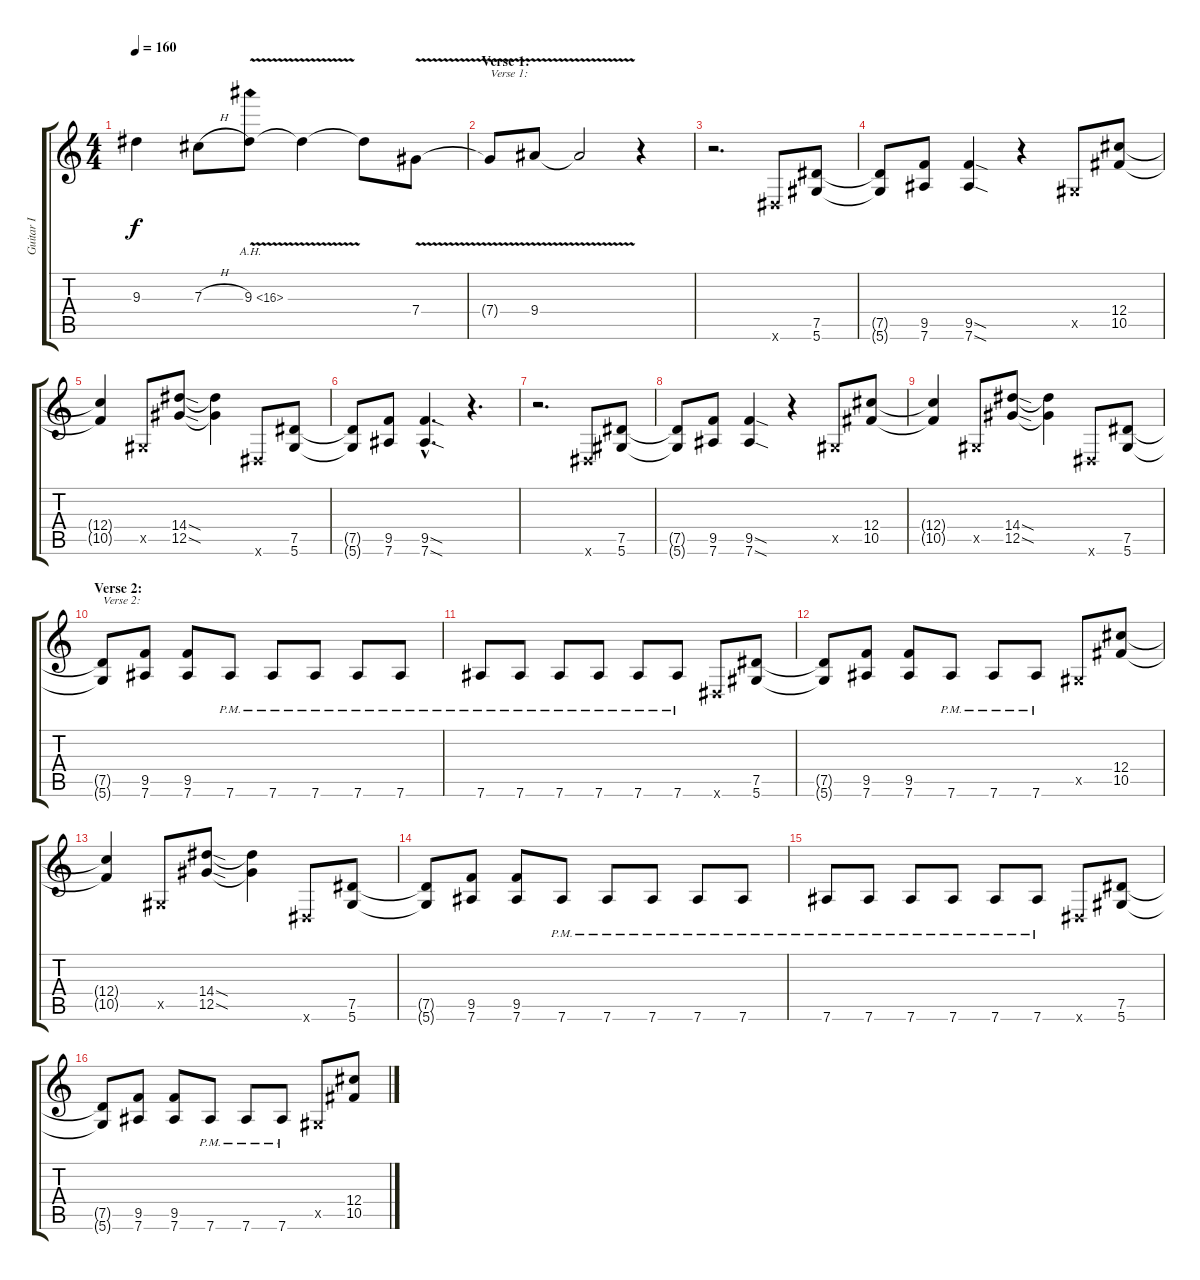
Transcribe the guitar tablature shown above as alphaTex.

\track ("Guitar I" "Guitar I") {instrument distortionguitar}
\staff {score tabs}
\tuning (Eb4 Bb3 Gb3 Db3 Ab2 Eb2) {hide}
\ts (4 4)
\tempo 160
\clef g2
\ks c
9.3{t}.4{dy f} 7.3{h}.8 9.3{ah 7 v}.8 9.3{t}.4 9.3{t}.8 7.4{v}.8 |
\section ("" "Verse 1:")
7.4{t}.8{txt "Verse 1:"} 9.4{v}.8 9.4{t}.2 r.4 |
r.2{d} 0.6{x}.8 (7.5 5.6).8 |
(7.5{t} 5.6{t}).8 (9.5 7.6).8 (9.5{sod} 7.6{sod}).4 r.4 0.5{x}.8 (12.4 10.5).8 |
(12.4{t} 10.5{t}).4 0.5{x}.8 (14.4{sod} 12.5{sod}).8 (14.4{t} 12.5{t}).4 0.6{x}.8 (7.5 5.6).8 |
(7.5{t} 5.6{t}).8 (9.5 7.6).8 (9.5{sod hac} 7.6{sod hac}).4{d} r.4{d} |
r.2{d} 0.6{x}.8 (7.5 5.6).8 |
(7.5{t} 5.6{t}).8 (9.5 7.6).8 (9.5{sod} 7.6{sod}).4 r.4 0.5{x}.8 (12.4 10.5).8 |
(12.4{t} 10.5{t}).4 0.5{x}.8 (14.4{sod} 12.5{sod}).8 (14.4{t} 12.5{t}).4 0.6{x}.8 (7.5 5.6).8 |
\section ("" "Verse 2:")
(7.5{t} 5.6{t}).8{txt "Verse 2:"} (9.5 7.6).8 (9.5 7.6).8 7.6{pm}.8 7.6{pm}.8 7.6{pm}.8 7.6{pm}.8 7.6{pm}.8 |
7.6{pm}.8 7.6{pm}.8 7.6{pm}.8 7.6{pm}.8 7.6{pm}.8 7.6{pm}.8 0.6{x}.8 (7.5 5.6).8 |
(7.5{t} 5.6{t}).8 (9.5 7.6).8 (9.5 7.6).8 7.6{pm}.8 7.6{pm}.8 7.6{pm}.8 0.5{x}.8 (12.4 10.5).8 |
(12.4{t} 10.5{t}).4 0.5{x}.8 (14.4{sod} 12.5{sod}).8 (14.4{t} 12.5{t}).4 0.6{x}.8 (7.5 5.6).8 |
(7.5{t} 5.6{t}).8 (9.5 7.6).8 (9.5 7.6).8 7.6{pm}.8 7.6{pm}.8 7.6{pm}.8 7.6{pm}.8 7.6{pm}.8 |
7.6{pm}.8 7.6{pm}.8 7.6{pm}.8 7.6{pm}.8 7.6{pm}.8 7.6{pm}.8 0.6{x}.8 (7.5 5.6).8 |
(7.5{t} 5.6{t}).8 (9.5 7.6).8 (9.5 7.6).8 7.6{pm}.8 7.6{pm}.8 7.6{pm}.8 0.5{x}.8 (12.4 10.5).8
